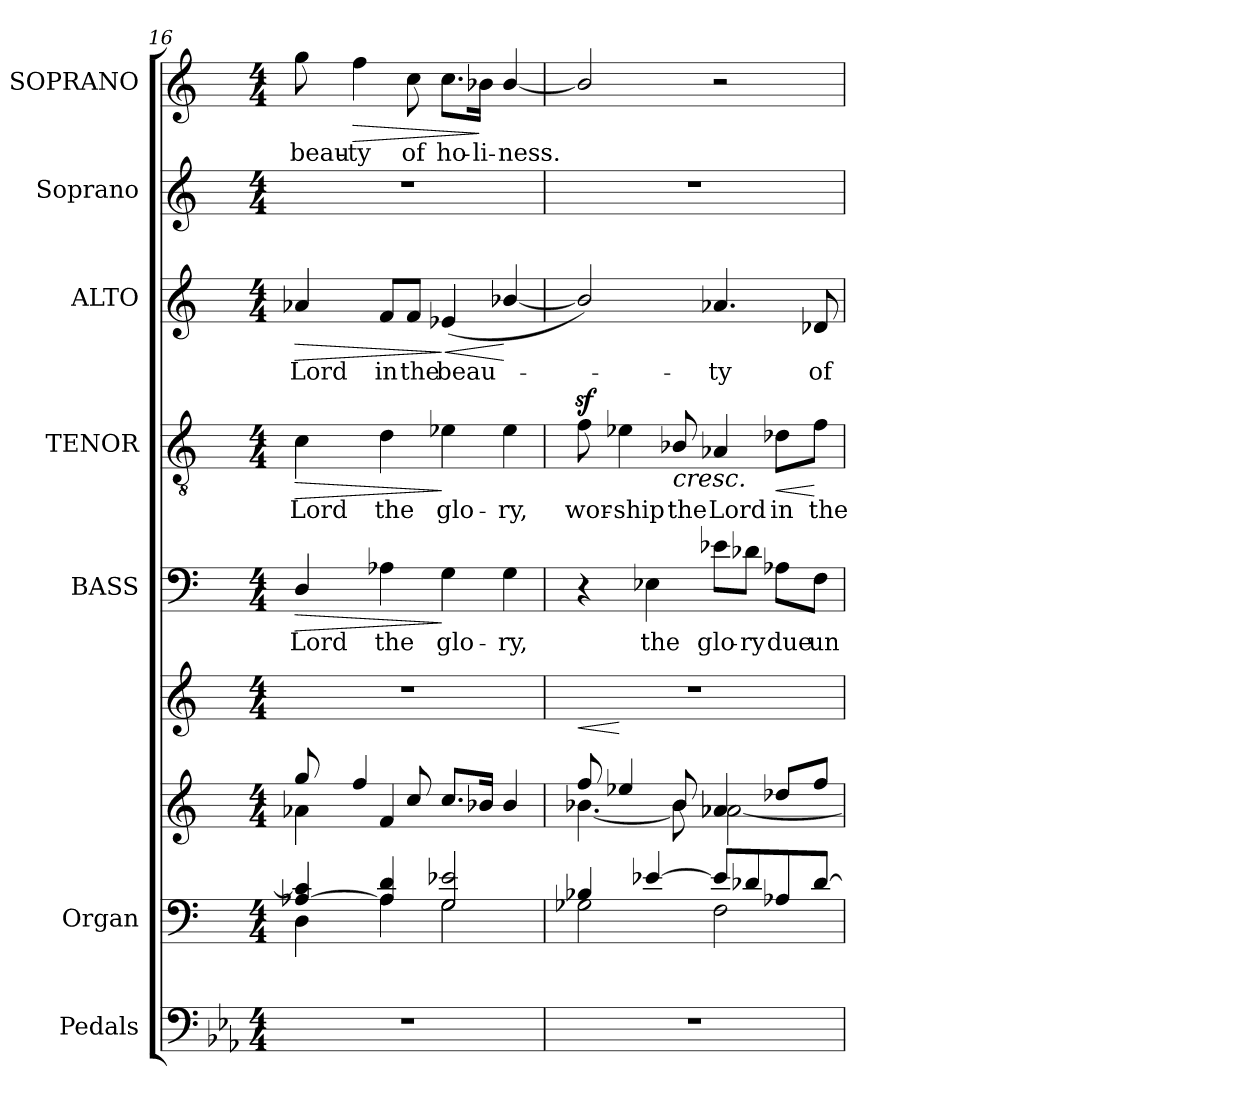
**kern	**kern	**kern	**kern	**dynam	**kern	**text	**dynam	**kern	**text	**dynam	**kern	**text	**dynam	**kern	**kern	**text	**dynam
*part7	*part6	*part6	*part6	*part6	*part5	*part5	*part5	*part4	*part4	*part4	*part3	*part3	*part3	*part2	*part1	*part1	*part1
*staff9	*staff8	*staff7	*staff6	*staff6/7/8	*staff5	*staff5	*staff5	*staff4	*staff4	*staff4	*staff3	*staff3	*staff3	*staff2	*staff1	*staff1	*staff1
*I"Pedals	*I"Organ	*	*	*	*I"BASS	*	*	*I"TENOR	*	*	*I"ALTO	*	*	*I"Soprano	*I"SOPRANO	*	*
*I'Ped.	*I'Org.	*	*	*	*I'B.	*	*	*I'T.	*	*	*I'A.	*	*	*I'S.	*I'S.	*	*
*clefF4	*clefF4	*clefG2	*clefG2	*	*clefF4	*	*	*clefGv2	*	*	*clefG2	*	*	*clefG2	*clefG2	*	*
*	*	*	*	*	*	*	*	*ITrd7c12	*	*	*	*	*	*	*	*	*
*k[b-e-a-]	*k[]	*k[]	*k[]	*	*k[]	*	*	*k[]	*	*	*k[]	*	*	*k[]	*k[]	*	*
*E-:	*C:	*C:	*C:	*	*C:	*	*	*C:	*	*	*C:	*	*	*C:	*C:	*	*
*M4/4	*M4/4	*M4/4	*M4/4	*	*M4/4	*	*	*M4/4	*	*	*M4/4	*	*	*M4/4	*M4/4	*	*
=16	=16	=16	=16	=16	=16	=16	=16	=16	=16	=16	=16	=16	=16	=16	=16	=16	=16
*	*^	*^	*	*	*	*	*	*	*	*	*	*	*	*	*	*	*
!	!	!	!	!	!	!	!	!LO:LY:b:color=#000000	!LO:HP:b	!	!	!	!	!	!	!	!	!	!
!	!	!	!	!	!	!	!	!	!	!	!LO:LY:b:color=#000000	!LO:HP:b	!	!	!	!	!	!	!
!	!	!	!	!	!	!	!	!	!	!	!	!	!	!LO:LY:b:color=#000000	!LO:HP:b	!	!	!	!
!	!	!	!	!	!	!	!	!	!	!	!	!	!	!	!	!	!	!LO:LY:b:color=#000000	!
1r	[4A-i/ 4ci]	4Di\	8ggi/	4a-i\	1r	.	4Di/	Lord	>	4Ci\	Lord	>	4a-i/	Lord	>	1r	8ggi\	beau-	.
!	!	!	!	!	!	!	!	!	!	!	!	!	!	!	!	!	!	!LO:LY:b:color=#000000	!LO:HP:b
.	.	.	4ffi/	.	.	.	.	.	.	.	.	.	.	.	.	.	4ffi\	-ty	>
!	!	!	!	!	!	!	!	!LO:LY:b:color=#000000	!	!	!	!	!	!	!	!	!	!	!
!	!	!	!	!	!	!	!	!	!	!	!LO:LY:b:color=#000000	!	!	!	!	!	!	!	!
!	!	!	!	!	!	!	!	!	!	!	!	!	!	!LO:LY:b:color=#000000	!	!	!	!	!
.	4A-i/] 4di	4A-i\	.	4fi/	.	.	4A-i\	the	.	4Di\	the	.	8fi/L	in	.	.	.	.	.
!	!	!	!	!	!	!	!	!	!	!	!	!	!	!LO:LY:b:color=#000000	!	!	!	!	!
!	!	!	!	!	!	!	!	!	!	!	!	!	!	!	!	!	!	!LO:LY:b:color=#000000	!
.	.	.	8cci/	.	.	.	.	.	.	.	.	.	8fi/J	the	.	.	8cci\	of	.
!	!	!	!	!	!	!	!	!LO:LY:b:color=#000000	!	!	!	!	!	!	!	!	!	!	!
!	!	!	!	!	!	!	!	!	!	!	!LO:LY:b:color=#000000	!	!	!	!	!	!	!	!
!	!	!	!	!	!	!	!	!	!	!	!	!	!	!LO:LY:b:color=#000000	!LO:HP:n=1:b	!	!	!	!
!	!	!	!	!	!	!	!	!	!	!	!	!	!	!	!	!	!	!LO:LY:b:color=#000000	!
.	2Gi/ 2e-i	2Gi\	8.cci/L	2ryy	.	.	4Gi\	glo-	]	4E-i\	glo-	]	(4e-i/	beau-	] <	.	8.cci\L	ho-	.
!	!	!	!	!	!	!	!	!	!	!	!	!	!	!	!	!	!	!LO:LY:b:color=#000000	!
.	.	.	16b-i/Jk	.	.	.	.	.	.	.	.	.	.	.	.	.	16b-i\Jk	-li-	]
!	!	!	!	!	!	!	!	!LO:LY:b:color=#000000	!	!	!	!	!	!	!	!	!	!	!
!	!	!	!	!	!	!	!	!	!	!	!LO:LY:b:color=#000000	!	!	!	!	!	!	!	!
!	!	!	!	!	!	!	!	!	!	!	!	!	!	!	!	!	!	!LO:LY:b:color=#000000	!
.	.	.	4b-i/	.	.	.	4Gi\	-ry,	.	4E-i\	-ry,	.	[4b-i/	.	[	.	[4b-i/	-ness.	.
=17	=17	=17	=17	=17	=17	=17	=17	=17	=17	=17	=17	=17	=17	=17	=17	=17	=17	=17	=17
!	!	!	!	!	!	!LO:HP:b	!	!	!	!	!	!	!	!	!	!	!	!	!
!	!	!	!	!	!	!	!	!	!	!	!LO:LY:b:color=#000000	!	!	!	!	!	!	!	!
1r	4B-i/	2G-Xi\	8ffi/	[4.b-i\	1r	<	4r	.	.	8Fzi\	wor-	.	2b-i/])	.	.	1r	2b-i/]	.	.
!	!	!	!	!	!	!	!	!	!	!	!LO:LY:b:color=#000000	!	!	!	!	!	!	!	!
.	.	.	4ee-i/	.	.	[	.	.	.	4E-i\	-ship	.	.	.	.	.	.	.	.
!	!	!	!	!	!	!	!	!LO:LY:b:color=#000000	!	!	!	!	!	!	!	!	!	!	!
.	[4e-i/	.	.	.	.	.	4E-i\	the	.	.	.	.	.	.	.	.	.	.	.
!	!	!	!	!	!	!	!	!	!	!	!LO:LY:b:color=#000000	!LO:HP:b	!	!	!	!	!	!	!
.	.	.	8b-i/]	8b-i\	.	.	.	.	.	8BB-i/	the	<	.	.	.	.	.	.	.
!	!	!	!	!	!	!	!	!LO:LY:b:color=#000000	!	!	!	!	!	!	!	!	!	!	!
!	!	!	!	!	!	!	!	!	!	!	!LO:LY:b:color=#000000	!	!	!	!	!	!	!	!
!	!	!	!	!	!	!	!	!	!	!	!	!	!	!LO:LY:b:color=#000000	!	!	!	!	!
.	8e-i/L]	2Fi\	4a-i/	[2a-i\	.	.	8e-i\L	glo-	.	4AA-i/	Lord	.	4.a-i/	-ty	.	.	2r	.	.
!	!	!	!	!	!	!	!	!LO:LY:b:color=#000000	!	!	!	!	!	!	!	!	!	!	!
.	8d-Xi/	.	.	.	.	.	8d-Xi\J	-ry	.	.	.	.	.	.	.	.	.	.	.
!	!	!	!	!	!	!	!	!LO:LY:b:color=#000000	!	!	!	!	!	!	!	!	!	!	!
!	!	!	!	!	!	!	!	!	!	!	!LO:LY:b:color=#000000	!LO:HP:b	!	!	!	!	!	!	!
.	8A-i/	.	8dd-Xi/L	.	.	.	8A-i\L	due	.	8D-Xi\L	in	<	.	.	.	.	.	.	.
!	!	!	!	!	!	!	!	!LO:LY:b:color=#000000	!	!	!	!	!	!	!	!	!	!	!
!	!	!	!	!	!	!	!	!	!	!	!LO:LY:b:color=#000000	!	!	!	!	!	!	!	!
!	!	!	!	!	!	!	!	!	!	!	!	!	!	!LO:LY:b:color=#000000	!	!	!	!	!
.	[8d-i/J	.	8ffi/J	.	.	.	8Fi\J	un-	.	8Fi\J	the	[ [	8d-Xi/	of	.	.	.	.	.
*	*v	*v	*	*	*	*	*	*	*	*	*	*	*	*	*	*	*	*	*
*	*	*v	*v	*	*	*	*	*	*	*	*	*	*	*	*	*	*	*
=	=	=	=	=	=	=	=	=	=	=	=	=	=	=	=	=	=
*-	*-	*-	*-	*-	*-	*-	*-	*-	*-	*-	*-	*-	*-	*-	*-	*-	*-
